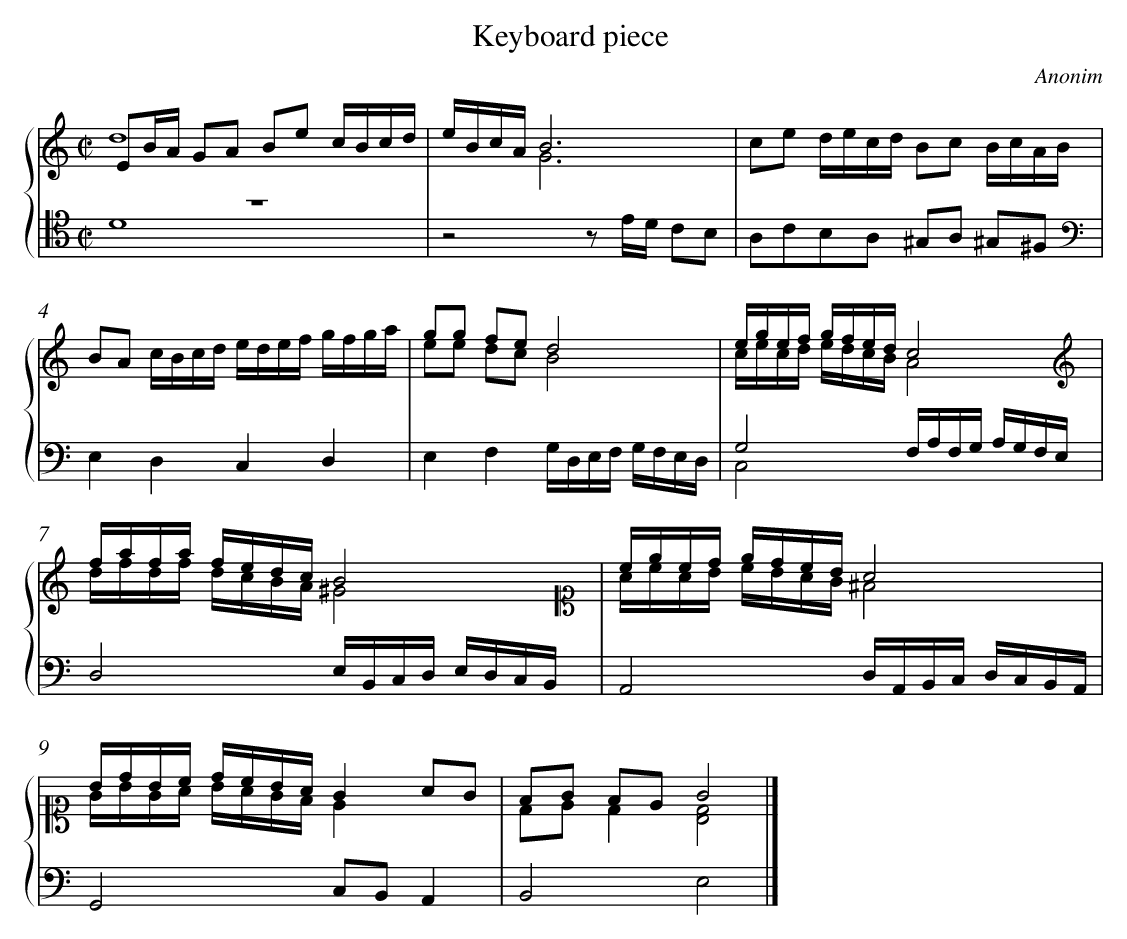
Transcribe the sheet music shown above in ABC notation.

X:1
T: Keyboard piece
C: Anonim
L: 1/16
M: C|
%%staves {1 2}
V: 1
V: 2 clef=tenor
K: C
[V:1] E2BA G2A2 B2e2 cBcd & d16 |
[V:2] z16 & D16 |
[V:1] eBcAB12 & x4G12 |
[V:2] z8z2 ED C2B,2 |
[V:1] c2e2 decd B2c2 BcAB |
[V:2] A,2C2B,2A,2 ^G,2A,2 ^G,2^F,2[K:clef=bass] |
[V:1] B2A2 cBcd edef gfga |
[V:2] E,4D,4C,4D,4 |
[V:1] g2g2 f2e2d8 & e2e2 d2c2B8 |
[V:2] E,4F,4G,D,E,F, G,F,E,D, |
[V:1] egef gfedc8[K:clef=treble] & cecd edcBA8 |
[V:2] G,8F,A,F,G, A,G,F,E, & C,8x8 |
[V:1] fafa fedcB8 & dfdf dcBA^G8 |
[V:2] D,8E,B,,C,D, E,D,C,B,, |
[V:1] [K:clef=C1]cecd edcBA8 & AcAB cBAG^F8 |
[V:2] A,,8D,A,,B,,C, D,C,B,,A,, |
[V:1] BdBc dcBAG4A2G2 & GBGA BAGFE4x4 |
[V:2] G,,8C,2B,,2A,,4 |
[V:1] F2G2 F2E2G8 & D2E2D4[D8B,8] |]
[V:2] B,,8E,8 |]
